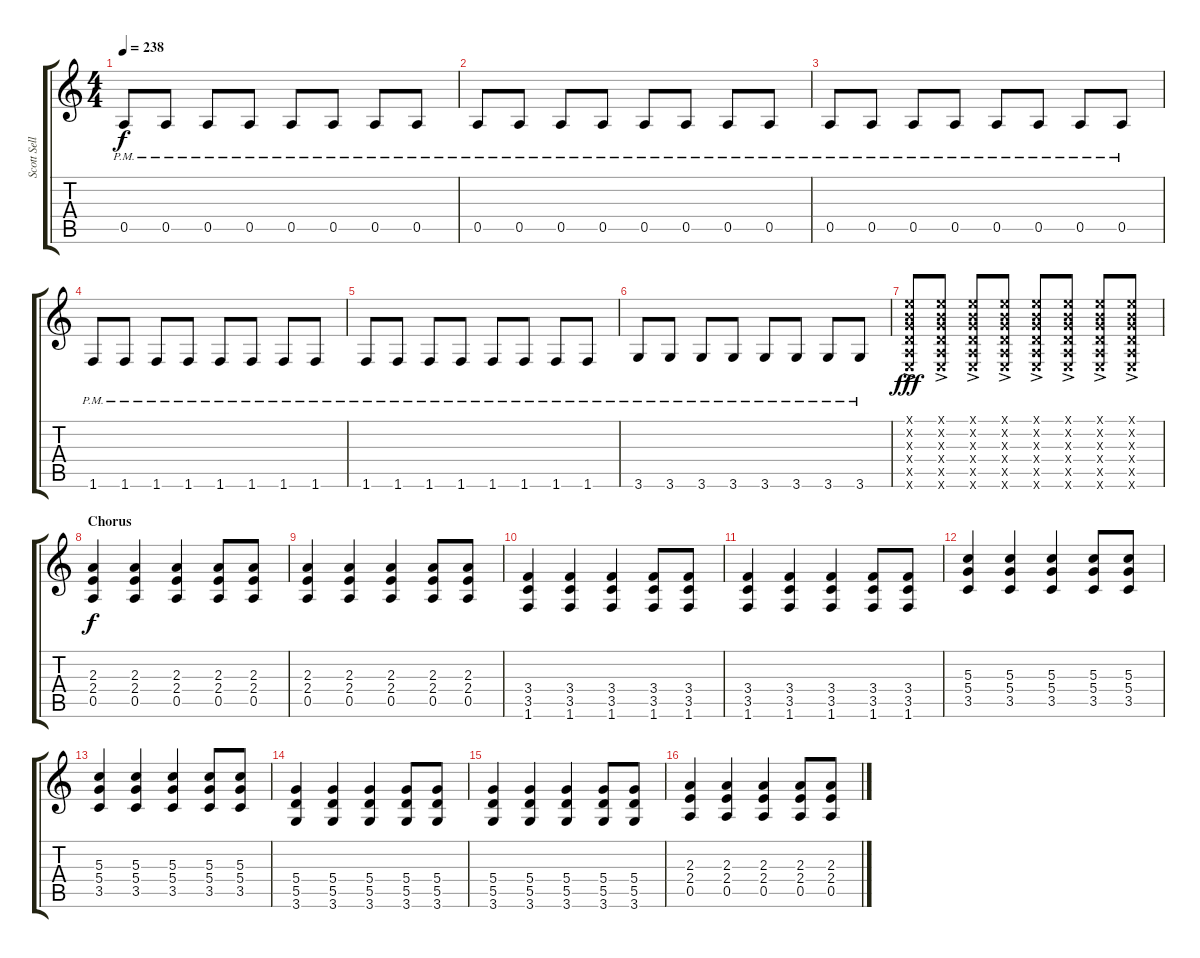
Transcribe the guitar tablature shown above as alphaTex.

\track ("Scott Sellers" "Scott Sell") {instrument electricguitarclean}
\staff {score tabs}
\tuning (E4 B3 G3 D3 A2 E2) {hide}
\ts (4 4)
\tempo 238
\clef g2
\ks c
0.5{pm}.8{dy f} 0.5{pm}.8 0.5{pm}.8 0.5{pm}.8 0.5{pm}.8 0.5{pm}.8 0.5{pm}.8 0.5{pm}.8 |
0.5{pm}.8 0.5{pm}.8 0.5{pm}.8 0.5{pm}.8 0.5{pm}.8 0.5{pm}.8 0.5{pm}.8 0.5{pm}.8 |
0.5{pm}.8 0.5{pm}.8 0.5{pm}.8 0.5{pm}.8 0.5{pm}.8 0.5{pm}.8 0.5{pm}.8 0.5{pm}.8 |
1.6{pm}.8 1.6{pm}.8 1.6{pm}.8 1.6{pm}.8 1.6{pm}.8 1.6{pm}.8 1.6{pm}.8 1.6{pm}.8 |
1.6{pm}.8 1.6{pm}.8 1.6{pm}.8 1.6{pm}.8 1.6{pm}.8 1.6{pm}.8 1.6{pm}.8 1.6{pm}.8 |
3.6{pm}.8 3.6{pm}.8 3.6{pm}.8 3.6{pm}.8 3.6{pm}.8 3.6{pm}.8 3.6{pm}.8 3.6{pm}.8 |
(0.1{ac x} 0.2{ac x} 0.3{ac x} 0.4{ac x} 0.5{ac x} 0.6{ac x}).8{dy fff} (0.1{ac x} 0.2{ac x} 0.3{ac x} 0.4{ac x} 0.5{ac x} 0.6{ac x}).8 (0.1{ac x} 0.2{ac x} 0.3{ac x} 0.4{ac x} 0.5{ac x} 0.6{ac x}).8 (0.1{ac x} 0.2{ac x} 0.3{ac x} 0.4{ac x} 0.5{ac x} 0.6{ac x}).8 (0.1{ac x} 0.2{ac x} 0.3{ac x} 0.4{ac x} 0.5{ac x} 0.6{ac x}).8 (0.1{ac x} 0.2{ac x} 0.3{ac x} 0.4{ac x} 0.5{ac x} 0.6{ac x}).8 (0.1{ac x} 0.2{ac x} 0.3{ac x} 0.4{ac x} 0.5{ac x} 0.6{ac x}).8 (0.1{ac x} 0.2{ac x} 0.3{ac x} 0.4{ac x} 0.5{ac x} 0.6{ac x}).8 |
\section ("" "Chorus")
(2.3 2.4 0.5).4{dy f} (2.3 2.4 0.5).4 (2.3 2.4 0.5).4 (2.3 2.4 0.5).8 (2.3 2.4 0.5).8 |
(2.3 2.4 0.5).4 (2.3 2.4 0.5).4 (2.3 2.4 0.5).4 (2.3 2.4 0.5).8 (2.3 2.4 0.5).8 |
(3.4 3.5 1.6).4 (3.4 3.5 1.6).4 (3.4 3.5 1.6).4 (3.4 3.5 1.6).8 (3.4 3.5 1.6).8 |
(3.4 3.5 1.6).4 (3.4 3.5 1.6).4 (3.4 3.5 1.6).4 (3.4 3.5 1.6).8 (3.4 3.5 1.6).8 |
(5.3 5.4 3.5).4 (5.3 5.4 3.5).4 (5.3 5.4 3.5).4 (5.3 5.4 3.5).8 (5.3 5.4 3.5).8 |
(5.3 5.4 3.5).4 (5.3 5.4 3.5).4 (5.3 5.4 3.5).4 (5.3 5.4 3.5).8 (5.3 5.4 3.5).8 |
(5.4 5.5 3.6).4 (5.4 5.5 3.6).4 (5.4 5.5 3.6).4 (5.4 5.5 3.6).8 (5.4 5.5 3.6).8 |
(5.4 5.5 3.6).4 (5.4 5.5 3.6).4 (5.4 5.5 3.6).4 (5.4 5.5 3.6).8 (5.4 5.5 3.6).8 |
(2.3 2.4 0.5).4 (2.3 2.4 0.5).4 (2.3 2.4 0.5).4 (2.3 2.4 0.5).8 (2.3 2.4 0.5).8
